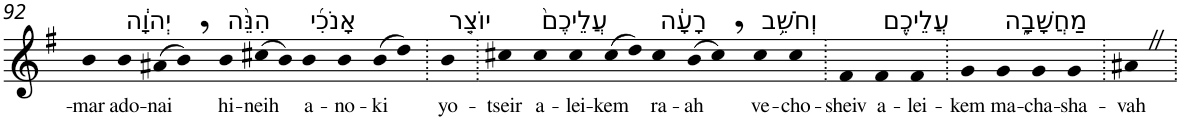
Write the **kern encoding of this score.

**kern	**text
*part1	*part1
*staff1	*staff1
*I"Piano	*
*I'Pno	*
!!LO:PB:g=z
*clefG2	*
*k[f#]	*
*G:	*
=92	=92
!	!LO:LY:b
4b	-mar
!LO:TX:a:t=יְהוָ֔ה	!
!	!LO:LY:b
4b	ado-
!	!LO:LY:b
(>8a#X	-nai
8b,)	.
!LO:TX:a:t=הִנֵּ֨ה	!
!	!LO:LY:b
4b	hi-
!	!LO:LY:b
(>8cc#X	-neih
8b)	.
!LO:TX:a:t=אָנֹכִ֜י	!
!	!LO:LY:b
4b	a-
!	!LO:LY:b
4b	-no-
!	!LO:LY:b
(>8b	-ki
8dd)	.
=93.	=93.
!LO:TX:a:t=יוֹצֵ֤ר	!
!	!LO:LY:b
4b	yo-
=94.	=94.
!	!LO:LY:b
4cc#X	-tseir
!LO:TX:a:t=עֲלֵיכֶם֙	!
!	!LO:LY:b
4cc#	a-
!	!LO:LY:b
4cc#	-lei-
!	!LO:LY:b
(>8cc#	-kem
8dd)	.
!LO:TX:a:t=רָעָ֔ה	!
!	!LO:LY:b
4cc#	ra-
!	!LO:LY:b
(>8b	-ah
8cc#,)	.
!LO:TX:a:t=וְחֹשֵׁ֥ב	!
!	!LO:LY:b
4cc#	ve-
!	!LO:LY:b
4cc#	-cho-
=95.	=95.
!	!LO:LY:b
4f#	-sheiv
!LO:TX:a:t=עֲלֵיכֶ֖ם	!
!	!LO:LY:b
4f#	a-
!	!LO:LY:b
4f#	-lei-
=96.	=96.
!	!LO:LY:b
4g	-kem
!LO:TX:a:t=מַחֲשָׁבָ֑ה	!
!	!LO:LY:b
4g	ma-
!	!LO:LY:b
4g	-cha-
!	!LO:LY:b
4g	-sha-
=97.	=97.
!	!LO:LY:b
4a#XZ	-vah
=.	=.
*-	*-
